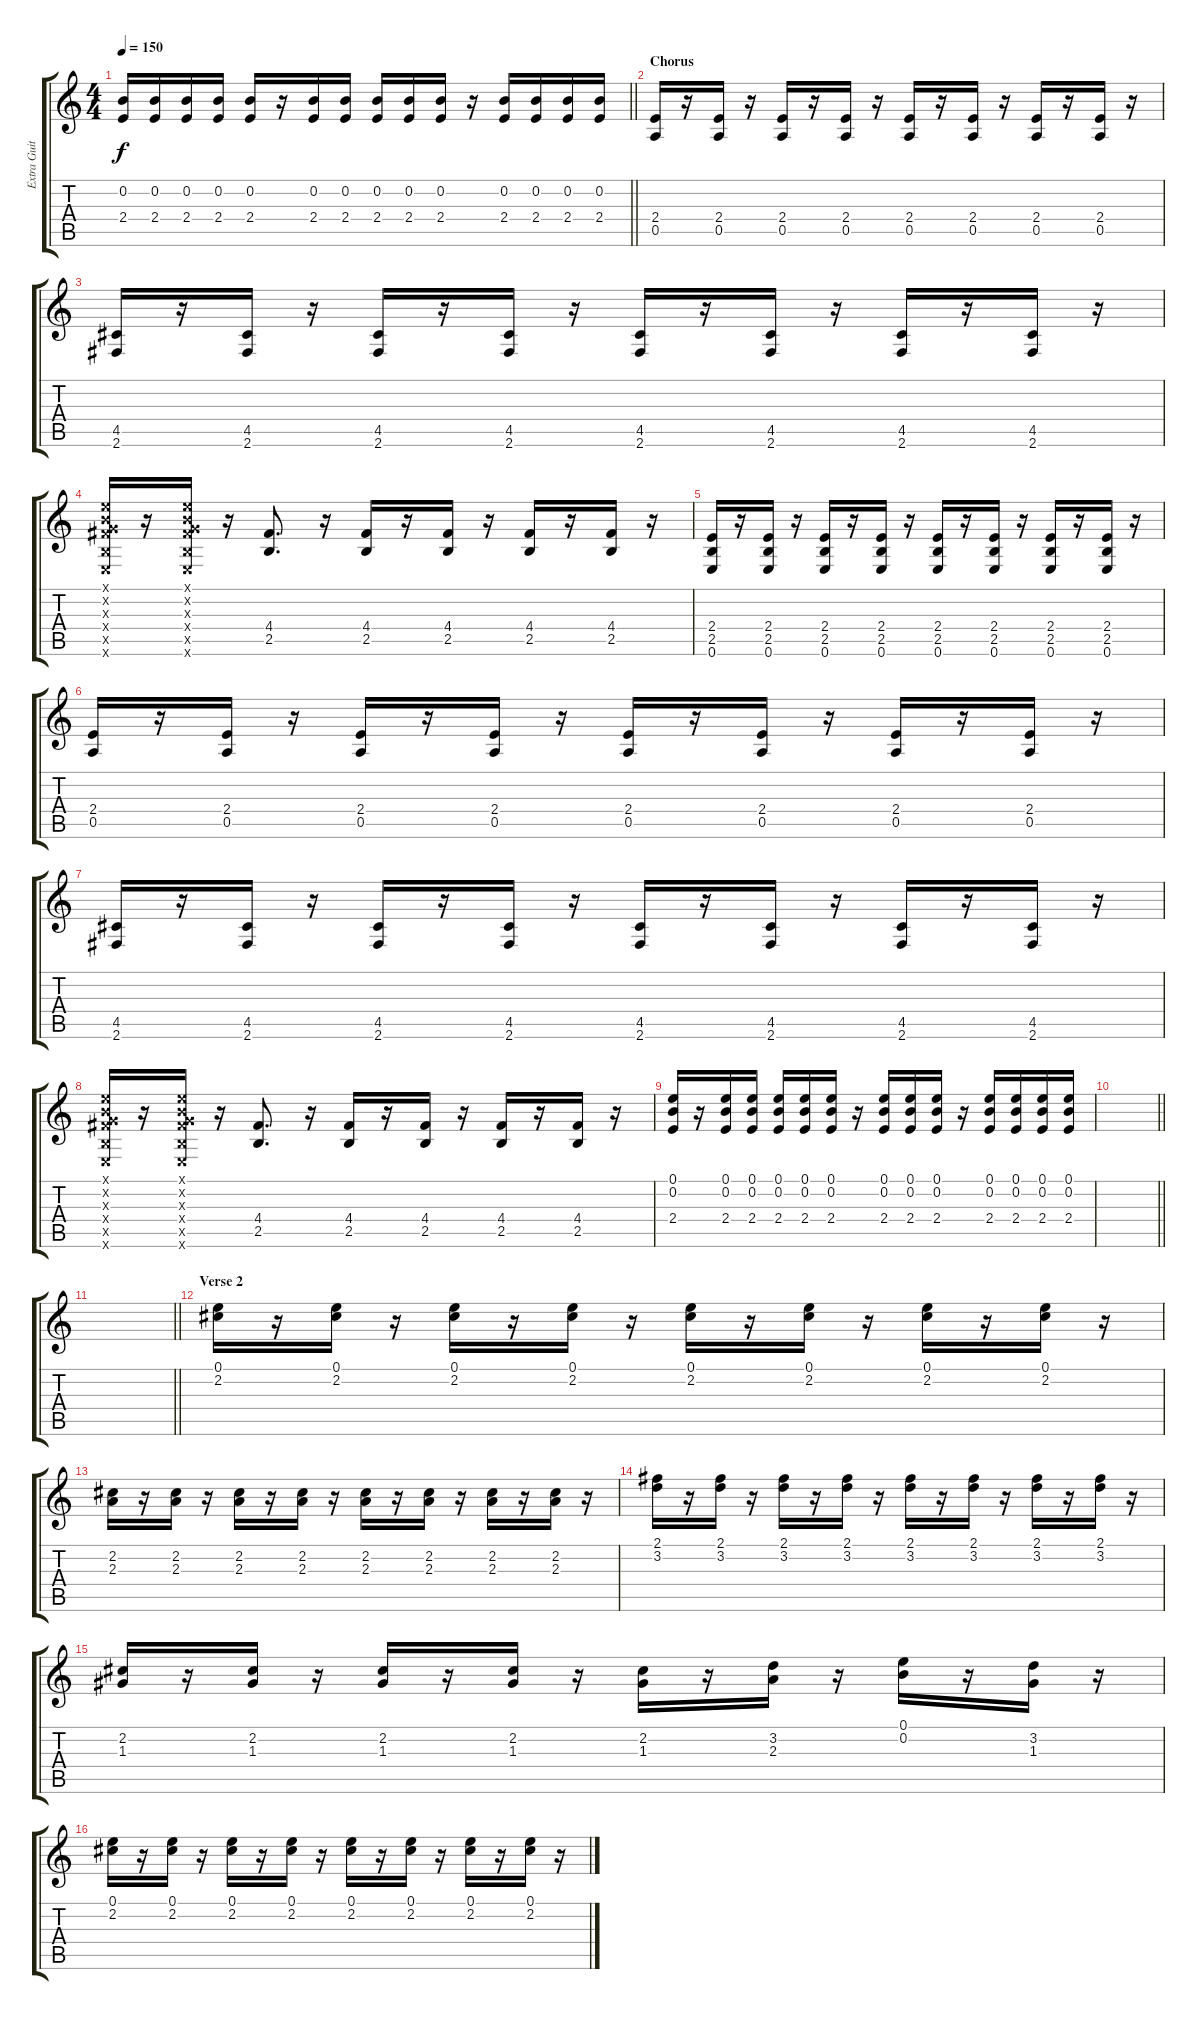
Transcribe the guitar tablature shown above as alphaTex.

\track ("Extra Guitar" "Extra Guit") {instrument electricguitarmuted}
\staff {score tabs}
\tuning (E4 B3 G3 D3 A2 E2) {hide}
\ts (4 4)
\tempo 150
\clef g2
\barLineRight lightlight
\ks c
(0.2 2.4).16{dy f} (0.2 2.4).16 (0.2 2.4).16 (0.2 2.4).16 (0.2 2.4).16 r.16 (0.2 2.4).16 (0.2 2.4).16 (0.2 2.4).16 (0.2 2.4).16 (0.2 2.4).16 r.16 (0.2 2.4).16 (0.2 2.4).16 (0.2 2.4).16 (0.2 2.4).16 |
\section ("" "Chorus")
(2.4 0.5).16 r.16 (2.4 0.5).16 r.16 (2.4 0.5).16 r.16 (2.4 0.5).16 r.16 (2.4 0.5).16 r.16 (2.4 0.5).16 r.16 (2.4 0.5).16 r.16 (2.4 0.5).16 r.16 |
(4.5 2.6).16 r.16 (4.5 2.6).16 r.16 (4.5 2.6).16 r.16 (4.5 2.6).16 r.16 (4.5 2.6).16 r.16 (4.5 2.6).16 r.16 (4.5 2.6).16 r.16 (4.5 2.6).16 r.16 |
(0.1{x} 0.2{x} 0.3{x} 4.4{x} 2.5{x} 0.6{x}).16 r.16 (0.1{x} 0.2{x} 0.3{x} 4.4{x} 2.5{x} 0.6{x}).16 r.16 (4.4 2.5).8{d} r.16 (4.4 2.5).16 r.16 (4.4 2.5).16 r.16 (4.4 2.5).16 r.16 (4.4 2.5).16 r.16 |
(2.4 2.5 0.6).16 r.16 (2.4 2.5 0.6).16 r.16 (2.4 2.5 0.6).16 r.16 (2.4 2.5 0.6).16 r.16 (2.4 2.5 0.6).16 r.16 (2.4 2.5 0.6).16 r.16 (2.4 2.5 0.6).16 r.16 (2.4 2.5 0.6).16 r.16 |
(2.4 0.5).16 r.16 (2.4 0.5).16 r.16 (2.4 0.5).16 r.16 (2.4 0.5).16 r.16 (2.4 0.5).16 r.16 (2.4 0.5).16 r.16 (2.4 0.5).16 r.16 (2.4 0.5).16 r.16 |
(4.5 2.6).16 r.16 (4.5 2.6).16 r.16 (4.5 2.6).16 r.16 (4.5 2.6).16 r.16 (4.5 2.6).16 r.16 (4.5 2.6).16 r.16 (4.5 2.6).16 r.16 (4.5 2.6).16 r.16 |
(0.1{x} 0.2{x} 0.3{x} 4.4{x} 2.5{x} 0.6{x}).16 r.16 (0.1{x} 0.2{x} 0.3{x} 4.4{x} 2.5{x} 0.6{x}).16 r.16 (4.4 2.5).8{d} r.16 (4.4 2.5).16 r.16 (4.4 2.5).16 r.16 (4.4 2.5).16 r.16 (4.4 2.5).16 r.16 |
(0.1 0.2 2.4).16 r.16 (0.1 0.2 2.4).16 (0.1 0.2 2.4).16 (0.1 0.2 2.4).16 (0.1 0.2 2.4).16 (0.1 0.2 2.4).16 r.16 (0.1 0.2 2.4).16 (0.1 0.2 2.4).16 (0.1 0.2 2.4).16 r.16 (0.1 0.2 2.4).16 (0.1 0.2 2.4).16 (0.1 0.2 2.4).16 (0.1 0.2 2.4).16 |
\barLineRight lightlight
|
\barLineRight lightlight
|
\section ("" "Verse 2")
(0.1 2.2).16 r.16 (0.1 2.2).16 r.16 (0.1 2.2).16 r.16 (0.1 2.2).16 r.16 (0.1 2.2).16 r.16 (0.1 2.2).16 r.16 (0.1 2.2).16 r.16 (0.1 2.2).16 r.16 |
(2.2 2.3).16 r.16 (2.2 2.3).16 r.16 (2.2 2.3).16 r.16 (2.2 2.3).16 r.16 (2.2 2.3).16 r.16 (2.2 2.3).16 r.16 (2.2 2.3).16 r.16 (2.2 2.3).16 r.16 |
(2.1 3.2).16 r.16 (2.1 3.2).16 r.16 (2.1 3.2).16 r.16 (2.1 3.2).16 r.16 (2.1 3.2).16 r.16 (2.1 3.2).16 r.16 (2.1 3.2).16 r.16 (2.1 3.2).16 r.16 |
(2.2 1.3).16 r.16 (2.2 1.3).16 r.16 (2.2 1.3).16 r.16 (2.2 1.3).16 r.16 (2.2 1.3).16 r.16 (3.2 2.3).16 r.16 (0.1 0.2).16 r.16 (3.2 1.3).16 r.16 |
(0.1 2.2).16 r.16 (0.1 2.2).16 r.16 (0.1 2.2).16 r.16 (0.1 2.2).16 r.16 (0.1 2.2).16 r.16 (0.1 2.2).16 r.16 (0.1 2.2).16 r.16 (0.1 2.2).16 r.16
